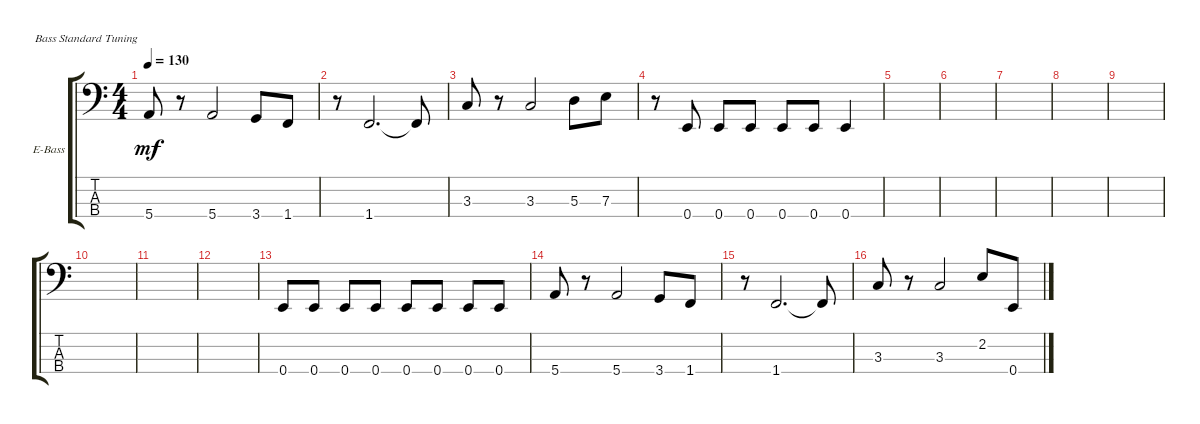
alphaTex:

\defaultSystemsLayout 4
\bracketExtendMode groupsimilarinstruments
\firstSystemTrackNameOrientation horizontal
\otherSystemsTrackNameOrientation horizontal
\track ("Electric Bass" "E-Bass") {instrument electricbassfinger}
\staff {score tabs}
\tuning (G2 D2 A1 E1)
\ts (4 4)
\tempo 130
\clef f4
\scale
0.333333
\ks c
5.4.8{dy mf} r.8 5.4.2 3.4.8 1.4.8 |
\scale
0.333333 r.8 1.4.2{d} 1.4{t}.8 |
\scale
0.333333 3.3.8 r.8 3.3.2 5.3.8 7.3.8 |
\scale
0.333333 r.8 0.4.8 0.4.8 0.4.8 0.4.8 0.4.8 0.4.4 |
\scale
0.333333 |
\scale
0.333333 |
\scale
0.333333 |
\scale
0.333333 |
\scale
0.333333 |
\scale
0.333333 |
\scale
0.333333 |
\scale
0.333333 |
\scale
0.333333 0.4.8 0.4.8 0.4.8 0.4.8 0.4.8 0.4.8 0.4.8 0.4.8 |
\scale
0.333333 5.4.8 r.8 5.4.2 3.4.8 1.4.8 |
\scale
0.333333 r.8 1.4.2{d} 1.4{t}.8 |
\scale
0.333333 3.3.8 r.8 3.3.2 2.2.8 0.4.8
